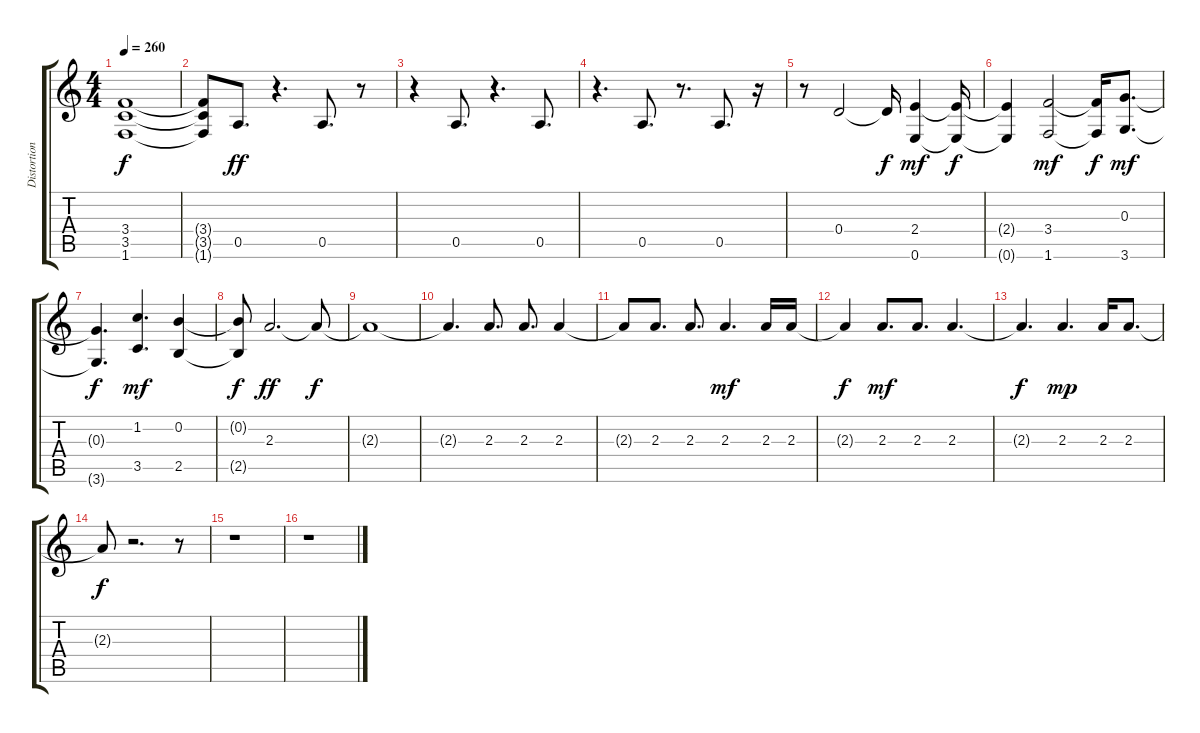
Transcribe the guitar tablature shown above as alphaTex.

\track ("Distortion Guitar" "Distortion") {instrument distortionguitar}
\staff {score tabs}
\tuning (E4 B3 G3 D3 A2 E2) {hide}
\ts (4 4)
\tempo 260
\clef g2
\ks c
(3.4{t} 3.5{t} 1.6{t}).1{dy f} |
(3.4{t} 3.5{t} 1.6{t}).8 0.5.8{d dy ff} r.4{d} 0.5.8{d} r.8 |
r.4 0.5.8{d} r.4{d} 0.5.8{d} |
r.4{d} 0.5.8{d} r.8{d} 0.5.8{d} r.16 |
r.8 0.4.2 0.4{t}.16{dy f} (2.4 0.6).4{dy mf} (2.4{t} 0.6{t}).16{dy f} |
(2.4{t} 0.6{t}).4 (3.4 1.6).2{dy mf} (3.4{t} 1.6{t}).16{dy f} (0.3 3.6).8{d dy mf} |
(0.3{t} 3.6{t}).4{d dy f} (1.2 3.5).4{d dy mf} (0.2 2.5).4 |
(0.2{t} 2.5{t}).8{dy f} 2.3.2{d dy ff volume 14} 2.3{t}.8{dy f} |
2.3{t}.1 |
2.3{t}.4{d} 2.3.8{d volume 9} 2.3.8{d volume 9} 2.3.4{volume 9} |
2.3{t}.8 2.3.8{d volume 8} 2.3.8{d volume 7} 2.3.4{d dy mf volume 7} 2.3.16{volume 6} 2.3.16{volume 6} |
2.3{t}.4{dy f} 2.3.8{d dy mf volume 6} 2.3.8{d volume 5} 2.3.4{d volume 5} |
2.3{t}.4{d dy f} 2.3.4{d dy mp volume 3} 2.3.16{volume 2} 2.3.8{d volume 2} |
2.3{t}.8{dy f} r.2{d} r.8 |
r.1 |
r.1
